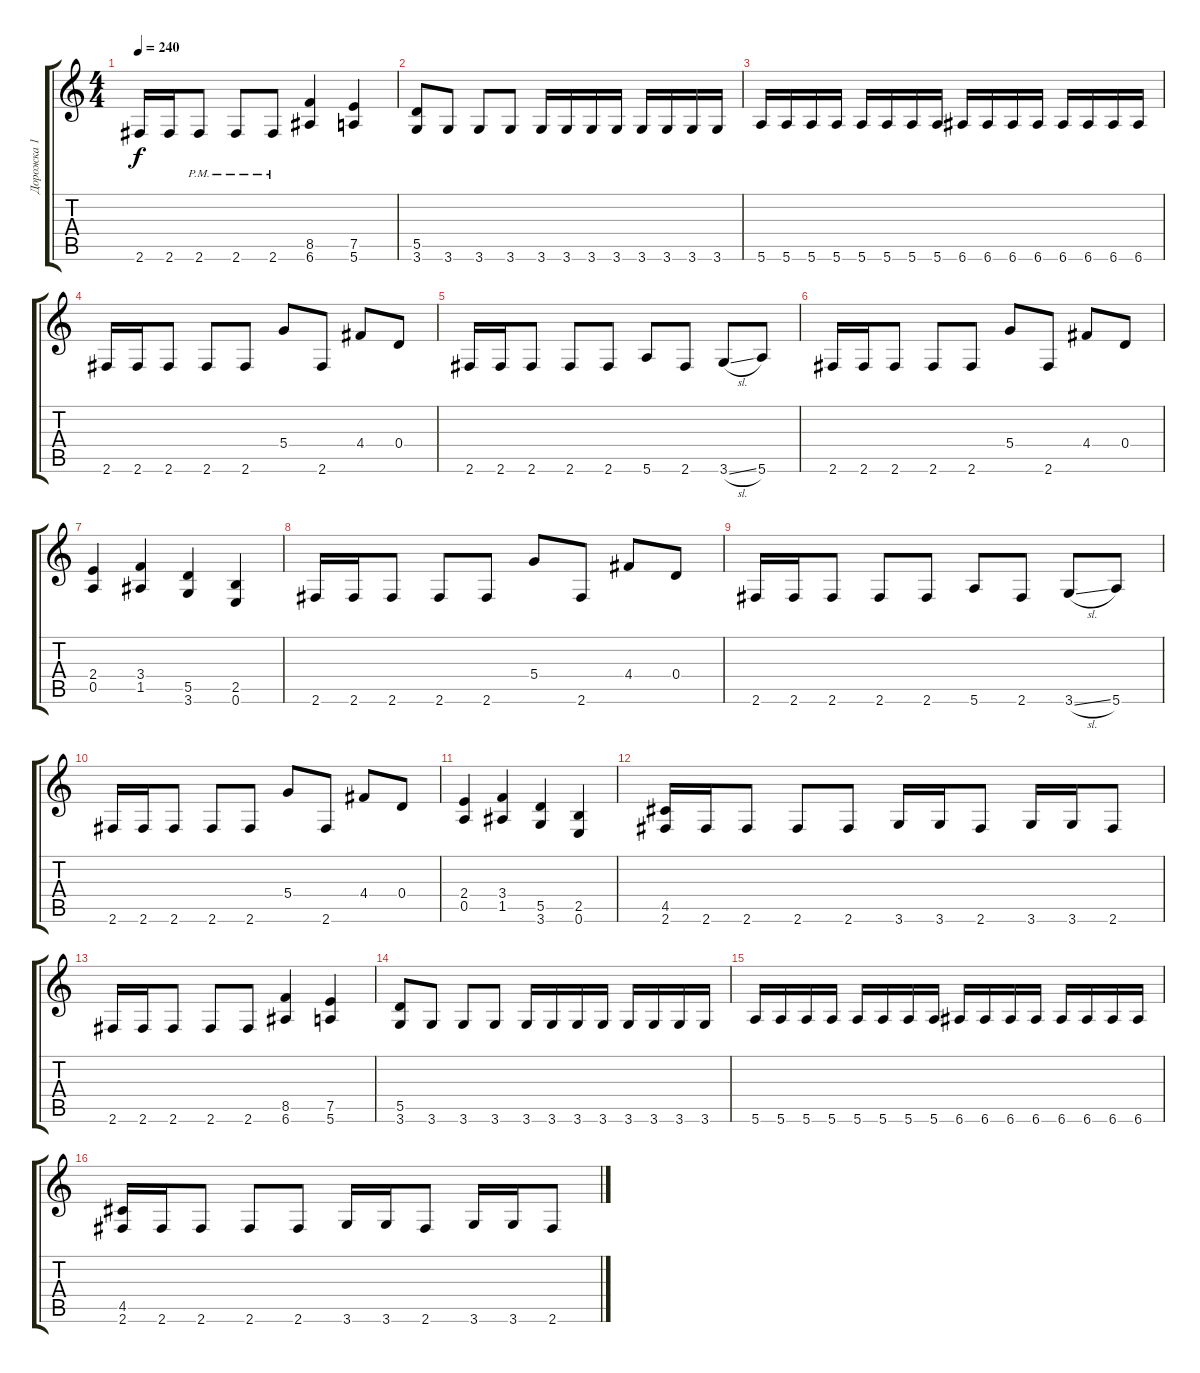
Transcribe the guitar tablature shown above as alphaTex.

\track ("Дорожка 1" "Дорожка 1") {instrument distortionguitar}
\staff {score tabs}
\tuning (E4 B3 G3 D3 A2 E2) {hide}
\ts (4 4)
\tempo 240
\clef g2
\ks c
2.6.16{dy f} 2.6.16 2.6{pm}.8 2.6{pm}.8 2.6{pm}.8 (8.5 6.6).4 (7.5 5.6).4 |
(5.5 3.6).8 3.6.8 3.6.8 3.6.8 3.6.16 3.6.16 3.6.16 3.6.16 3.6.16 3.6.16 3.6.16 3.6.16 |
5.6.16 5.6.16 5.6.16 5.6.16 5.6.16 5.6.16 5.6.16 5.6.16 6.6.16 6.6.16 6.6.16 6.6.16 6.6.16 6.6.16 6.6.16 6.6.16 |
2.6.16 2.6.16 2.6.8 2.6.8 2.6.8 5.4.8 2.6.8 4.4.8 0.4.8 |
2.6.16 2.6.16 2.6.8 2.6.8 2.6.8 5.6.8 2.6.8 3.6{sl}.8 5.6.8 |
2.6.16 2.6.16 2.6.8 2.6.8 2.6.8 5.4.8 2.6.8 4.4.8 0.4.8 |
(2.4 0.5).4 (3.4 1.5).4 (5.5 3.6).4 (2.5 0.6).4 |
2.6.16 2.6.16 2.6.8 2.6.8 2.6.8 5.4.8 2.6.8 4.4.8 0.4.8 |
2.6.16 2.6.16 2.6.8 2.6.8 2.6.8 5.6.8 2.6.8 3.6{sl}.8 5.6.8 |
2.6.16 2.6.16 2.6.8 2.6.8 2.6.8 5.4.8 2.6.8 4.4.8 0.4.8 |
(2.4 0.5).4 (3.4 1.5).4 (5.5 3.6).4 (2.5 0.6).4 |
(4.5 2.6).16 2.6.16 2.6.8 2.6.8 2.6.8 3.6.16 3.6.16 2.6.8 3.6.16 3.6.16 2.6.8 |
2.6.16 2.6.16 2.6.8 2.6.8 2.6.8 (8.5 6.6).4 (7.5 5.6).4 |
(5.5 3.6).8 3.6.8 3.6.8 3.6.8 3.6.16 3.6.16 3.6.16 3.6.16 3.6.16 3.6.16 3.6.16 3.6.16 |
5.6.16 5.6.16 5.6.16 5.6.16 5.6.16 5.6.16 5.6.16 5.6.16 6.6.16 6.6.16 6.6.16 6.6.16 6.6.16 6.6.16 6.6.16 6.6.16 |
(4.5 2.6).16 2.6.16 2.6.8 2.6.8 2.6.8 3.6.16 3.6.16 2.6.8 3.6.16 3.6.16 2.6.8
